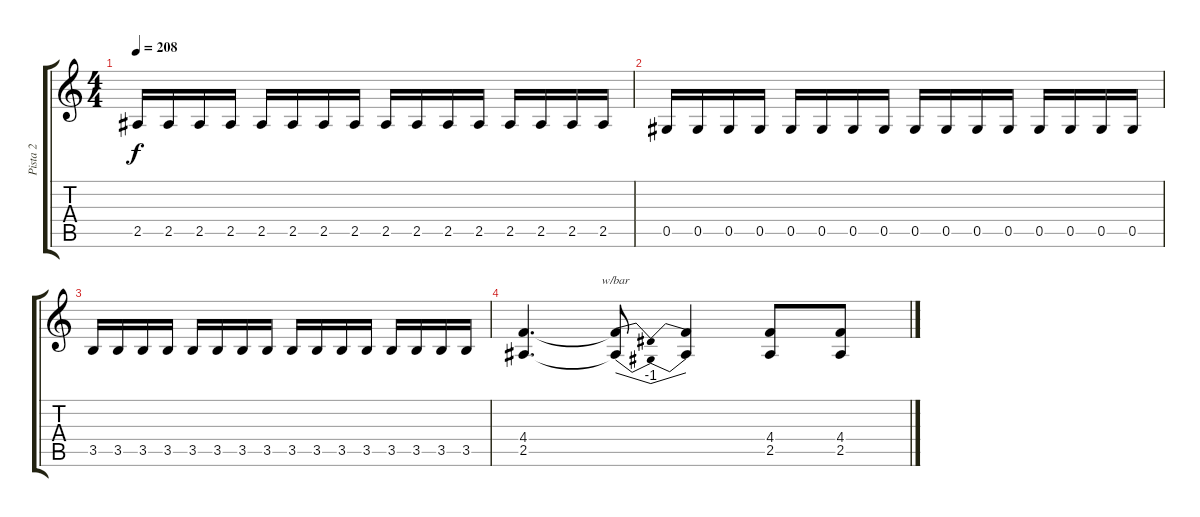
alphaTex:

\track ("Pista 2" "Pista 2") {instrument overdrivenguitar}
\staff {score tabs}
\tuning (Eb4 Bb3 Gb3 Db3 Ab2 Eb2) {hide}
\ts (4 4)
\tempo 208
\clef g2
\ks c
2.5.16{dy f} 2.5.16 2.5.16 2.5.16 2.5.16 2.5.16 2.5.16 2.5.16 2.5.16 2.5.16 2.5.16 2.5.16 2.5.16 2.5.16 2.5.16 2.5.16 |
0.5.16 0.5.16 0.5.16 0.5.16 0.5.16 0.5.16 0.5.16 0.5.16 0.5.16 0.5.16 0.5.16 0.5.16 0.5.16 0.5.16 0.5.16 0.5.16 |
3.5.16 3.5.16 3.5.16 3.5.16 3.5.16 3.5.16 3.5.16 3.5.16 3.5.16 3.5.16 3.5.16 3.5.16 3.5.16 3.5.16 3.5.16 3.5.16 |
(4.4 2.5).4{d} (4.4{t} 2.5{t}).8{tbe (dip default 0 0 30 -4 60 0)} (4.4{t} 2.5{t}).4 (4.4 2.5).8 (4.4 2.5).8
